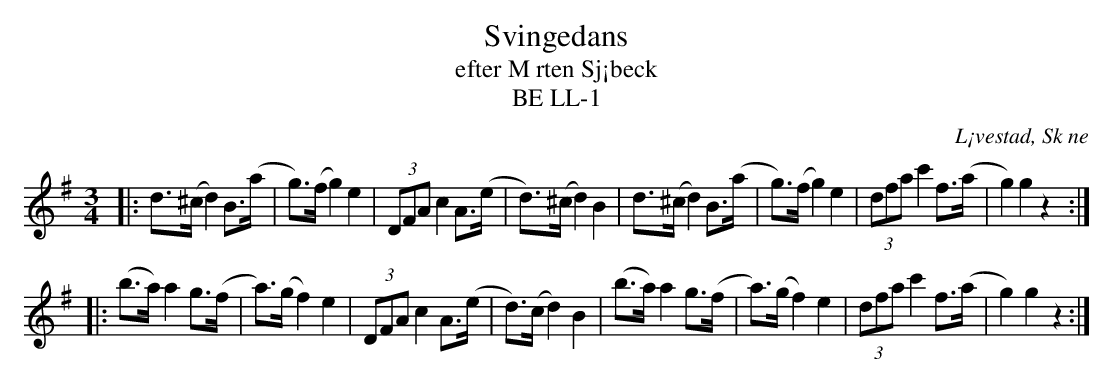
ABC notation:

X:1
T:Svingedans
T:efter M rten Sj¡beck
T:BE LL-1
O:L¡vestad, Sk ne
M:3/4
L:1/8
Q:108
K:G
|: d>(^c d2) B>(a | g)>(f g2) e2 | (3DFA c2 A>(e | d)>(^c d2) B2 | d>(^c d2) B>(a | g)>(f g2) e2 | (3dfa c'2 f>(a | g2) g2 z2 :|
|: (b>a) a2 g>(f | a)>(g f2) e2 | (3DFA c2 A>(e | d)>(c d2) B2 | (b>a) a2 g>(f | a)>(g f2) e2 | (3dfa c'2 f>(a | g2) g2 z2 :|
